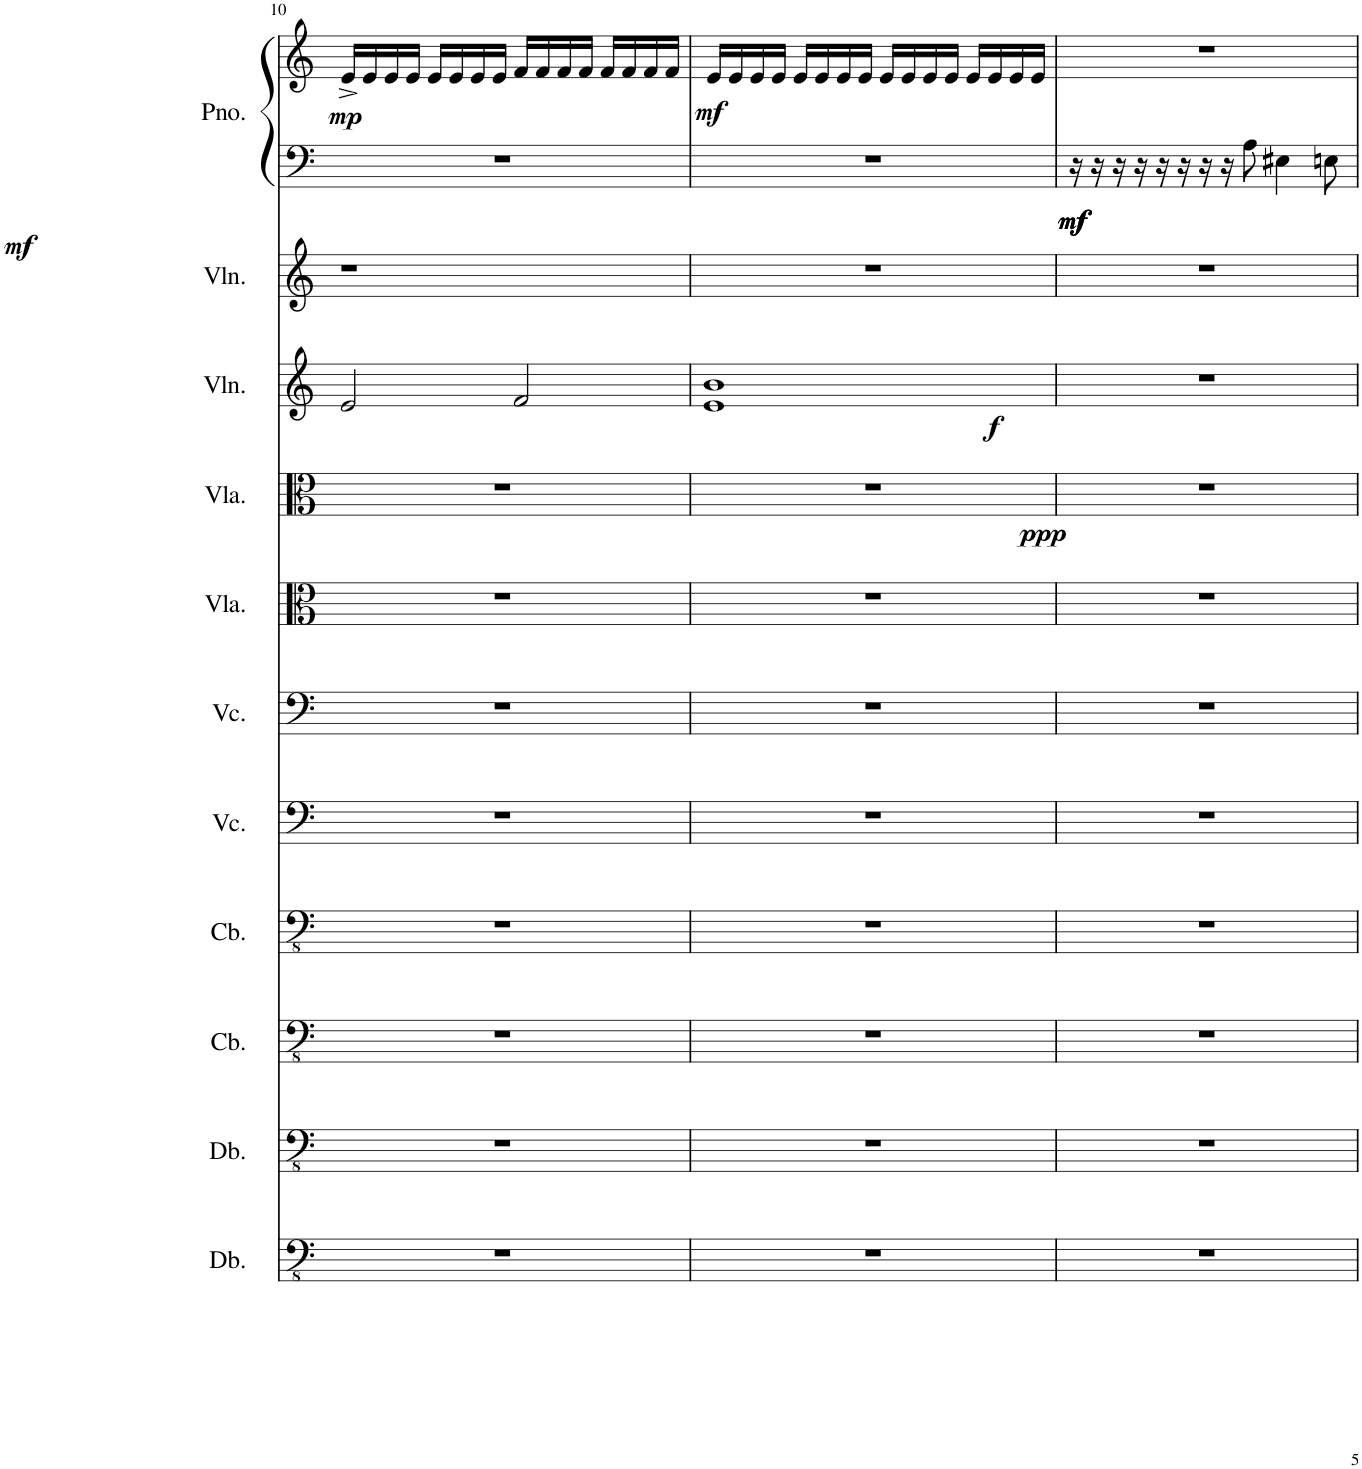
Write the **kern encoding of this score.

**kern	**kern	**kern	**kern	**kern	**kern	**kern	**kern	**dynam	**kern	**dynam	**kern	**kern	**kern	**dynam
*part11	*part10	*part9	*part8	*part7	*part6	*part5	*part4	*part4	*part3	*part3	*part2	*part1	*part1	*part1
*staff12	*staff11	*staff10	*staff9	*staff8	*staff7	*staff6	*staff5	*staff5	*staff4	*staff4	*staff3	*staff2	*staff1	*staff1/2
*I"Double Bass	*I"Double Bass	*I"Contrabass	*I"Contrabass	*I"Violoncello	*I"Violoncello	*I"Viola	*I"Viola	*	*I"Violin	*	*I"Violin	*I"Piano	*	*
*I'Db.	*I'Db.	*I'Cb.	*I'Cb.	*I'Vc.	*I'Vc.	*I'Vla.	*I'Vla.	*	*I'Vln.	*	*I'Vln.	*I'Pno.	*	*
!!LO:PB:g=z
*clefFv4	*clefFv4	*clefFv4	*clefFv4	*clefF4	*clefF4	*clefC3	*clefC3	*	*clefG2	*	*clefG2	*clefF4	*clefG2	*
*Trd7c12	*Trd7c12	*Trd7c12	*Trd7c12	*	*	*	*	*	*	*	*	*	*	*
*k[]	*k[]	*k[]	*k[]	*k[]	*k[]	*k[]	*k[]	*	*k[]	*	*k[]	*k[]	*k[]	*
*M4/4	*M4/4	*M4/4	*M4/4	*M4/4	*M4/4	*M4/4	*M4/4	*	*M4/4	*	*M4/4	*M4/4	*M4/4	*
=10	=10	=10	=10	=10	=10	=10	=10	=10	=10	=10	=10	=10	=10	=10
!	!	!	!	!	!	!	!	!	!	!	!	!	!	!LO:DY:b=2
!	!	!	!	!	!	!	!	!	!	!	!	!	!	!LO:DY:n=1:b
1r	1r	1r	1r	1r	1r	1r	1r	.	2e/	.	1r	1r	16e^/LL	mf mp
.	.	.	.	.	.	.	.	.	.	.	.	.	16e/	.
.	.	.	.	.	.	.	.	.	.	.	.	.	16e/	.
.	.	.	.	.	.	.	.	.	.	.	.	.	16e/JJ	.
.	.	.	.	.	.	.	.	.	.	.	.	.	16e/LL	.
.	.	.	.	.	.	.	.	.	.	.	.	.	16e/	.
.	.	.	.	.	.	.	.	.	.	.	.	.	16e/	.
.	.	.	.	.	.	.	.	.	.	.	.	.	16e/JJ	.
.	.	.	.	.	.	.	.	.	2f/	.	.	.	16f/LL	.
.	.	.	.	.	.	.	.	.	.	.	.	.	16f/	.
.	.	.	.	.	.	.	.	.	.	.	.	.	16f/	.
.	.	.	.	.	.	.	.	.	.	.	.	.	16f/JJ	.
.	.	.	.	.	.	.	.	.	.	.	.	.	16f/LL	.
.	.	.	.	.	.	.	.	.	.	.	.	.	16f/	.
.	.	.	.	.	.	.	.	.	.	.	.	.	16f/	.
.	.	.	.	.	.	.	.	.	.	.	.	.	16f/JJ	.
=11	=11	=11	=11	=11	=11	=11	=11	=11	=11	=11	=11	=11	=11	=11
!	!	!	!	!	!	!	!	!LO:DY:b	!	!LO:DY:b	!	!	!	!LO:DY:b
1r	1r	1r	1r	1r	1r	1r	1r	ppp	1e 1b	f	1r	1r	16e/LL	mf
.	.	.	.	.	.	.	.	.	.	.	.	.	16e/	.
.	.	.	.	.	.	.	.	.	.	.	.	.	16e/	.
.	.	.	.	.	.	.	.	.	.	.	.	.	16e/JJ	.
.	.	.	.	.	.	.	.	.	.	.	.	.	16e/LL	.
.	.	.	.	.	.	.	.	.	.	.	.	.	16e/	.
.	.	.	.	.	.	.	.	.	.	.	.	.	16e/	.
.	.	.	.	.	.	.	.	.	.	.	.	.	16e/JJ	.
.	.	.	.	.	.	.	.	.	.	.	.	.	16e/LL	.
.	.	.	.	.	.	.	.	.	.	.	.	.	16e/	.
.	.	.	.	.	.	.	.	.	.	.	.	.	16e/	.
.	.	.	.	.	.	.	.	.	.	.	.	.	16e/JJ	.
.	.	.	.	.	.	.	.	.	.	.	.	.	16e/LL	.
.	.	.	.	.	.	.	.	.	.	.	.	.	16e/	.
.	.	.	.	.	.	.	.	.	.	.	.	.	16e/	.
.	.	.	.	.	.	.	.	.	.	.	.	.	16e/JJ	.
=12	=12	=12	=12	=12	=12	=12	=12	=12	=12	=12	=12	=12	=12	=12
!	!	!	!	!	!	!	!	!	!	!	!	!	!	!LO:DY:b=2
!	!	!	!	!	!	!	!	!	!	!	!	!	!	!LO:DY:n=1:b=2
!	!	!	!	!	!	!	!	!	!	!	!	!	!	!LO:DY:n=2:b=2
1r	1r	1r	1r	1r	1r	1r	1r	.	1r	.	1r	16r	1r	mf mf mf
.	.	.	.	.	.	.	.	.	.	.	.	16r	.	.
.	.	.	.	.	.	.	.	.	.	.	.	16r	.	.
.	.	.	.	.	.	.	.	.	.	.	.	16r	.	.
.	.	.	.	.	.	.	.	.	.	.	.	16r	.	.
.	.	.	.	.	.	.	.	.	.	.	.	16r	.	.
.	.	.	.	.	.	.	.	.	.	.	.	16r	.	.
.	.	.	.	.	.	.	.	.	.	.	.	16r	.	.
.	.	.	.	.	.	.	.	.	.	.	.	8A\	.	.
.	.	.	.	.	.	.	.	.	.	.	.	4E#X\	.	.
.	.	.	.	.	.	.	.	.	.	.	.	8En\	.	.
=	=	=	=	=	=	=	=	=	=	=	=	=	=	=
*-	*-	*-	*-	*-	*-	*-	*-	*-	*-	*-	*-	*-	*-	*-
